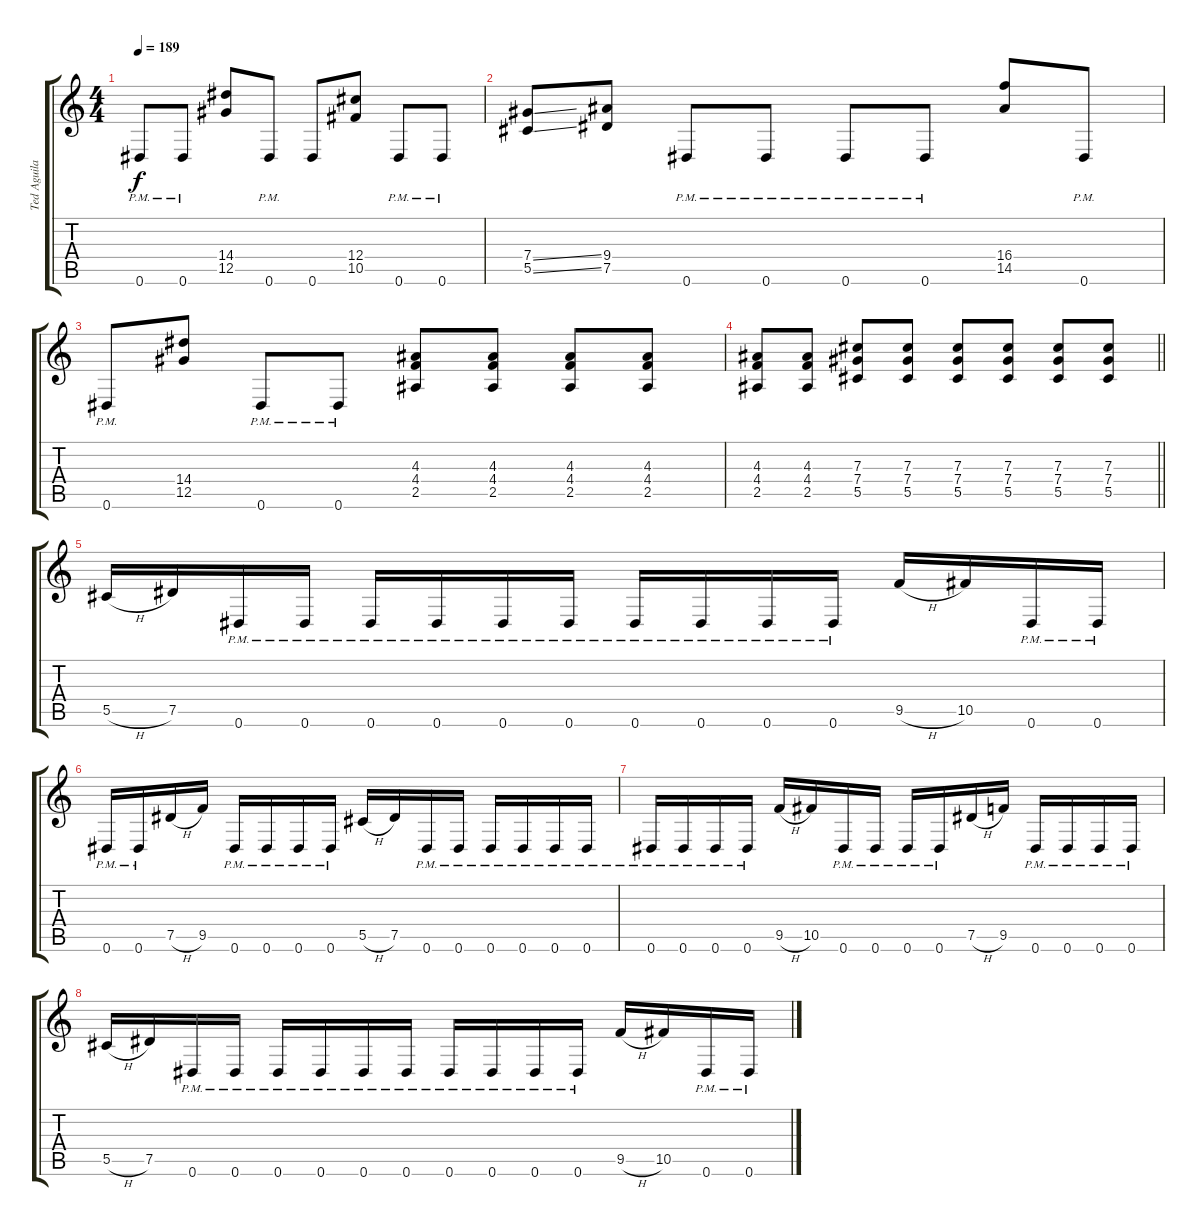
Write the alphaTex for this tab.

\track ("Ted Aguilar" "Ted Aguila") {instrument distortionguitar}
\staff {score tabs}
\tuning (Eb4 Bb3 Gb3 Db3 Ab2 Eb2) {hide}
\ts (4 4)
\tempo 189
\clef g2
\ks c
0.6{pm}.8{dy f} 0.6{pm}.8 (14.4 12.5).8 0.6{pm}.8 0.6.8 (12.4 10.5).8 0.6{pm}.8 0.6{pm}.8 |
(7.4{ss} 5.5{ss}).8 (9.4 7.5).8 0.6{pm}.8 0.6{pm}.8 0.6{pm}.8 0.6{pm}.8 (16.4 14.5).8 0.6{pm}.8 |
0.6{pm}.8 (14.4 12.5).8 0.6{pm}.8 0.6{pm}.8 (4.3 4.4 2.5).8 (4.3 4.4 2.5).8 (4.3 4.4 2.5).8 (4.3 4.4 2.5).8 |
\barLineRight lightlight
(4.3 4.4 2.5).8 (4.3 4.4 2.5).8 (7.3 7.4 5.5).8 (7.3 7.4 5.5).8 (7.3 7.4 5.5).8 (7.3 7.4 5.5).8 (7.3 7.4 5.5).8 (7.3 7.4 5.5).8 |
5.5{h}.16 7.5.16 0.6{pm}.16 0.6{pm}.16 0.6{pm}.16 0.6{pm}.16 0.6{pm}.16 0.6{pm}.16 0.6{pm}.16 0.6{pm}.16 0.6{pm}.16 0.6{pm}.16 9.5{h}.16 10.5.16 0.6{pm}.16 0.6{pm}.16 |
0.6{pm}.16 0.6{pm}.16 7.5{h}.16 9.5.16 0.6{pm}.16 0.6{pm}.16 0.6{pm}.16 0.6{pm}.16 5.5{h}.16 7.5.16 0.6{pm}.16 0.6{pm}.16 0.6{pm}.16 0.6{pm}.16 0.6{pm}.16 0.6{pm}.16 |
0.6{pm}.16 0.6{pm}.16 0.6{pm}.16 0.6{pm}.16 9.5{h}.16 10.5.16 0.6{pm}.16 0.6{pm}.16 0.6{pm}.16 0.6{pm}.16 7.5{h}.16 9.5.16 0.6{pm}.16 0.6{pm}.16 0.6{pm}.16 0.6{pm}.16 |
5.5{h}.16 7.5.16 0.6{pm}.16 0.6{pm}.16 0.6{pm}.16 0.6{pm}.16 0.6{pm}.16 0.6{pm}.16 0.6{pm}.16 0.6{pm}.16 0.6{pm}.16 0.6{pm}.16 9.5{h}.16 10.5.16 0.6{pm}.16 0.6{pm}.16
